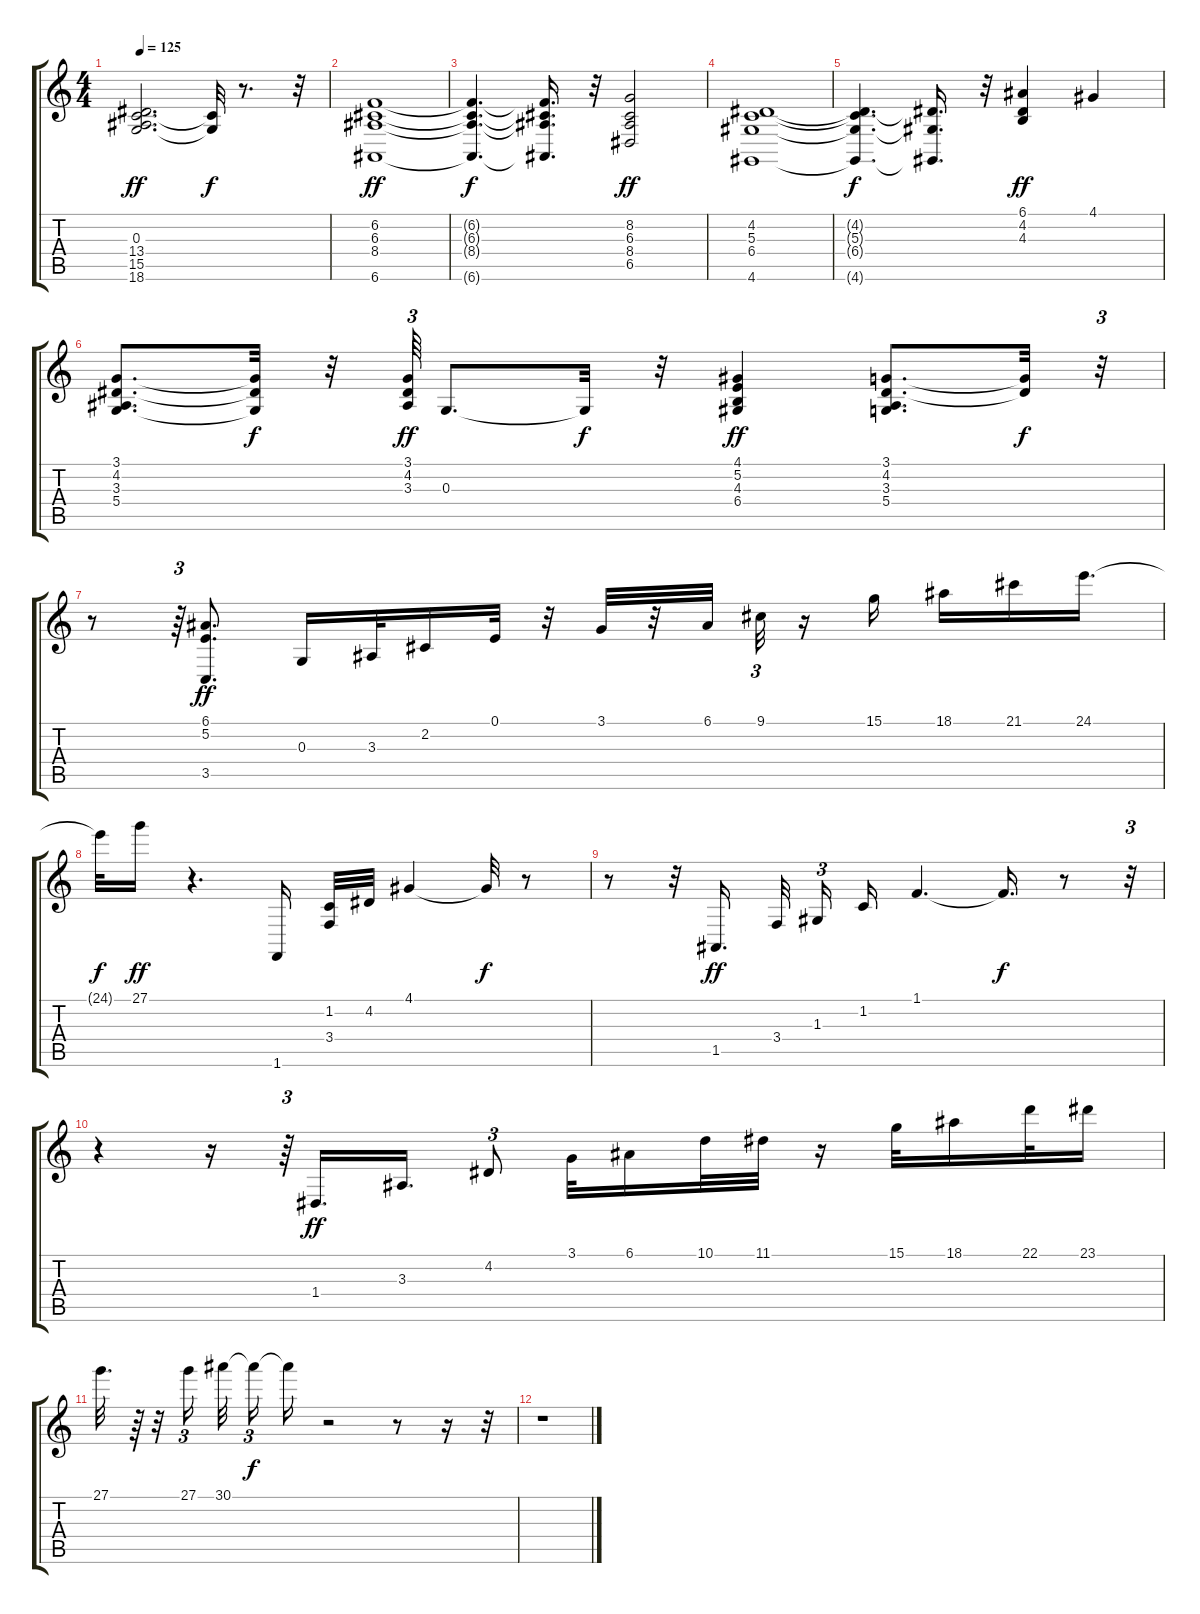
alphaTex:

\track "" {instrument acousticgrandpiano}
\staff {score tabs}
\tuning (E4 B3 G3 D3 A2 E2) {hide}
\ts (4 4)
\tempo 125
\clef g2
\ks c
(0.3 13.4 15.5 18.6).2{d dy ff} (0.3{t} 15.5{t}).32{dy f} r.8{d} r.32 |
(6.2 6.3 8.4 6.6).1{dy ff} |
(6.2{t} 6.3{t} 8.4{t} 6.6{t}).4{d dy f} (6.2{t} 6.3{t} 8.4{t} 6.6{t}).16{d} r.32 (8.2 6.3 8.4 6.5).2{dy ff} |
(4.2 5.3 6.4 4.6).1 |
(4.2{t} 5.3{t} 6.4{t} 4.6{t}).4{d dy f} (4.2{t} 6.4{t} 4.6{t}).16{d} r.32 (6.1 4.2 4.3).4{dy ff} 4.1.4 |
(3.1 4.2 3.3 5.4).8{d} (3.1{t} 4.2{t} 5.4{t}).32{dy f} r.32 (3.1 4.2 3.3).64{tu (3 2) dy ff} 0.3.8{d} 0.3{t}.32{dy f} r.32 (4.1 5.2 4.3 6.4).4{dy ff} (3.1 4.2 3.3 5.4).8{d} (3.1{t} 4.2{t}).32{dy f} r.32{tu (3 2)} |
r.8 r.64{tu (3 2)} (6.1 5.2 3.5).8{d dy ff} 0.3.16 3.3.32 2.2.16 0.1.32 r.32 3.1.32 r.32 6.1.32 9.1.32{tu (3 2)} r.16 15.1.16 18.1.16 21.1.16 24.1.16{d} |
24.1{t}.32{dy f} 27.1.16{dy ff} r.4{d} 1.6.16 (1.2 3.4).32 4.2.32 4.1.4 4.1{t}.32{dy f} r.8 |
r.8 r.32 1.5.16{d dy ff} 3.4.32{beam splitsecondary} 1.3.16{tu (3 2)} 1.2.16 1.1.4{d} 1.1{t}.16{d dy f} r.8 r.32{tu (3 2)} |
r.4 r.16 r.64{tu (3 2)} 1.4.16{d dy ff} 3.3.16{d} 4.2.8{tu (3 2)} 3.1.32 6.1.16 10.1.32 11.1.32 r.16 15.1.32 18.1.16 22.1.32 23.1.16 |
27.1.32{d} r.64 r.32 27.1.16{tu (3 2) beam splitsecondary} 30.1.32{beam splitsecondary} 30.1{t}.16{tu (3 2) dy f} 30.1{t}.16 r.2 r.8 r.16 r.32 |
r.1
